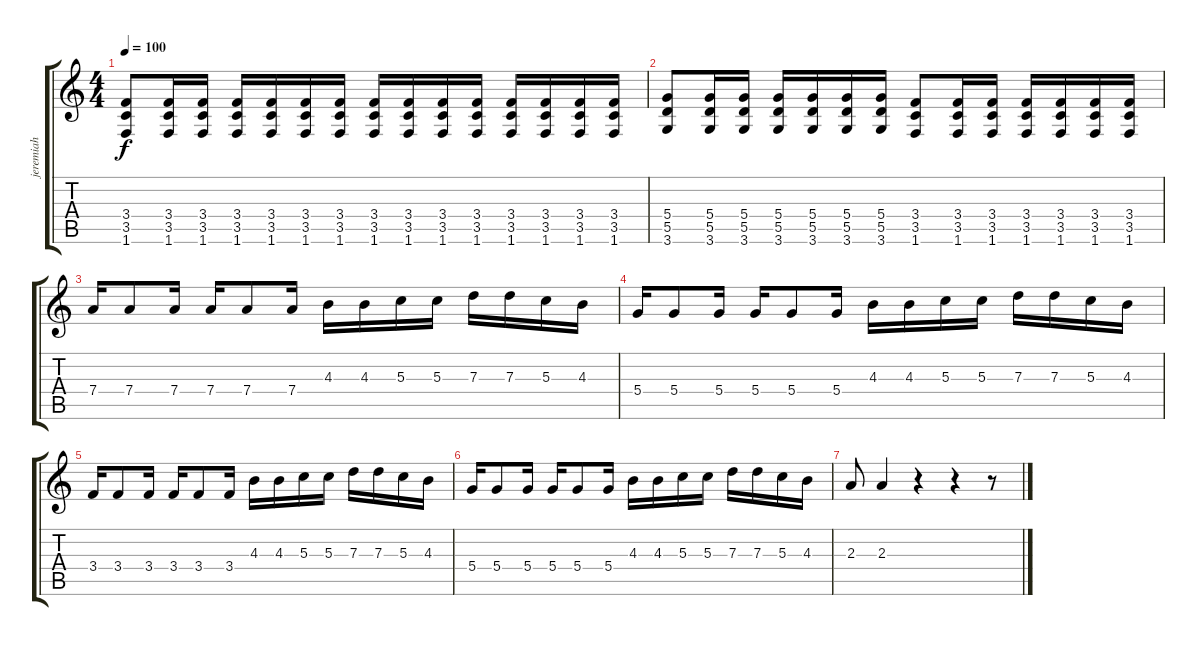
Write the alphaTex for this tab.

\track ("jeremiah" "jeremiah") {instrument distortionguitar}
\staff {score tabs}
\tuning (E4 B3 G3 D3 A2 E2) {hide}
\ts (4 4)
\tempo 100
\clef g2
\ks c
(3.4 3.5 1.6).8{dy f} (3.4 3.5 1.6).16 (3.4 3.5 1.6).16 (3.4 3.5 1.6).16 (3.4 3.5 1.6).16 (3.4 3.5 1.6).16 (3.4 3.5 1.6).16 (3.4 3.5 1.6).16 (3.4 3.5 1.6).16 (3.4 3.5 1.6).16 (3.4 3.5 1.6).16 (3.4 3.5 1.6).16 (3.4 3.5 1.6).16 (3.4 3.5 1.6).16 (3.4 3.5 1.6).16 |
(5.4 5.5 3.6).8 (5.4 5.5 3.6).16 (5.4 5.5 3.6).16 (5.4 5.5 3.6).16 (5.4 5.5 3.6).16 (5.4 5.5 3.6).16 (5.4 5.5 3.6).16 (3.4 3.5 1.6).8 (3.4 3.5 1.6).16 (3.4 3.5 1.6).16 (3.4 3.5 1.6).16 (3.4 3.5 1.6).16 (3.4 3.5 1.6).16 (3.4 3.5 1.6).16 |
7.4.16{instrument electricguitarmuted} 7.4.8 7.4.16 7.4.16 7.4.8 7.4.16 4.3.16 4.3.16 5.3.16 5.3.16 7.3.16 7.3.16 5.3.16 4.3.16 |
5.4.16 5.4.8 5.4.16 5.4.16 5.4.8 5.4.16 4.3.16 4.3.16 5.3.16 5.3.16 7.3.16 7.3.16 5.3.16 4.3.16 |
3.4.16 3.4.8 3.4.16 3.4.16 3.4.8 3.4.16 4.3.16{instrument distortionguitar} 4.3.16 5.3.16 5.3.16 7.3.16 7.3.16 5.3.16 4.3.16 |
5.4.16 5.4.8 5.4.16 5.4.16 5.4.8 5.4.16 4.3.16 4.3.16 5.3.16 5.3.16 7.3.16 7.3.16 5.3.16 4.3.16 |
2.3.8 2.3.4 r.4 r.4 r.8
